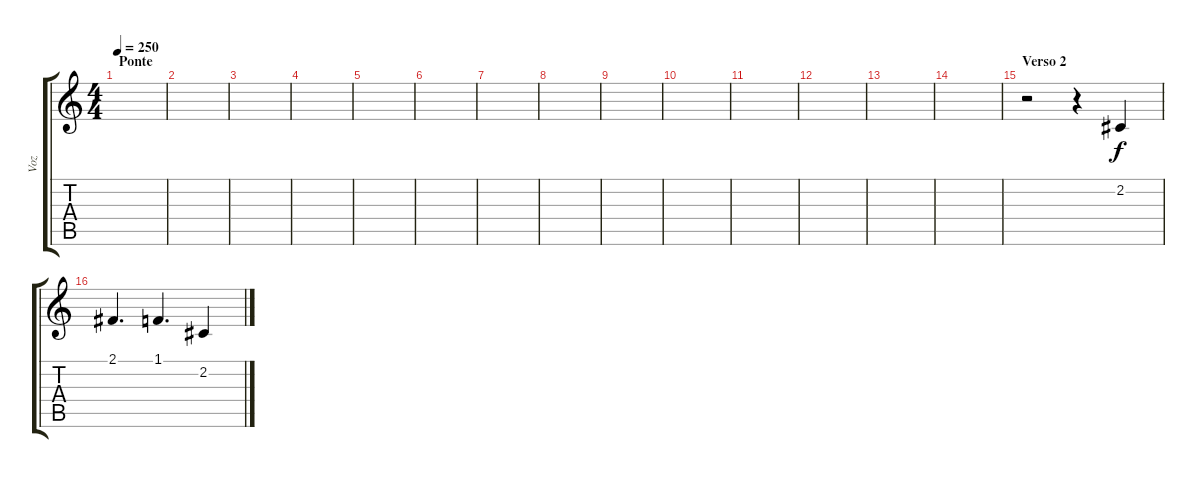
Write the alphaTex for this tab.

\track ("Voz" "Voz") {instrument bassoon}
\staff {score tabs}
\tuning (E4 B3 G3 D3 A2 E2) {hide}
\ts (4 4)
\section ("" "Ponte ")
\tempo 250
\clef g2
\ks c
|
|
|
|
|
|
|
|
|
|
|
|
|
|
\section ("" "Verso 2")
r.2 r.4 2.2.4 |
2.1.4{d} 1.1.4{d} 2.2.4
